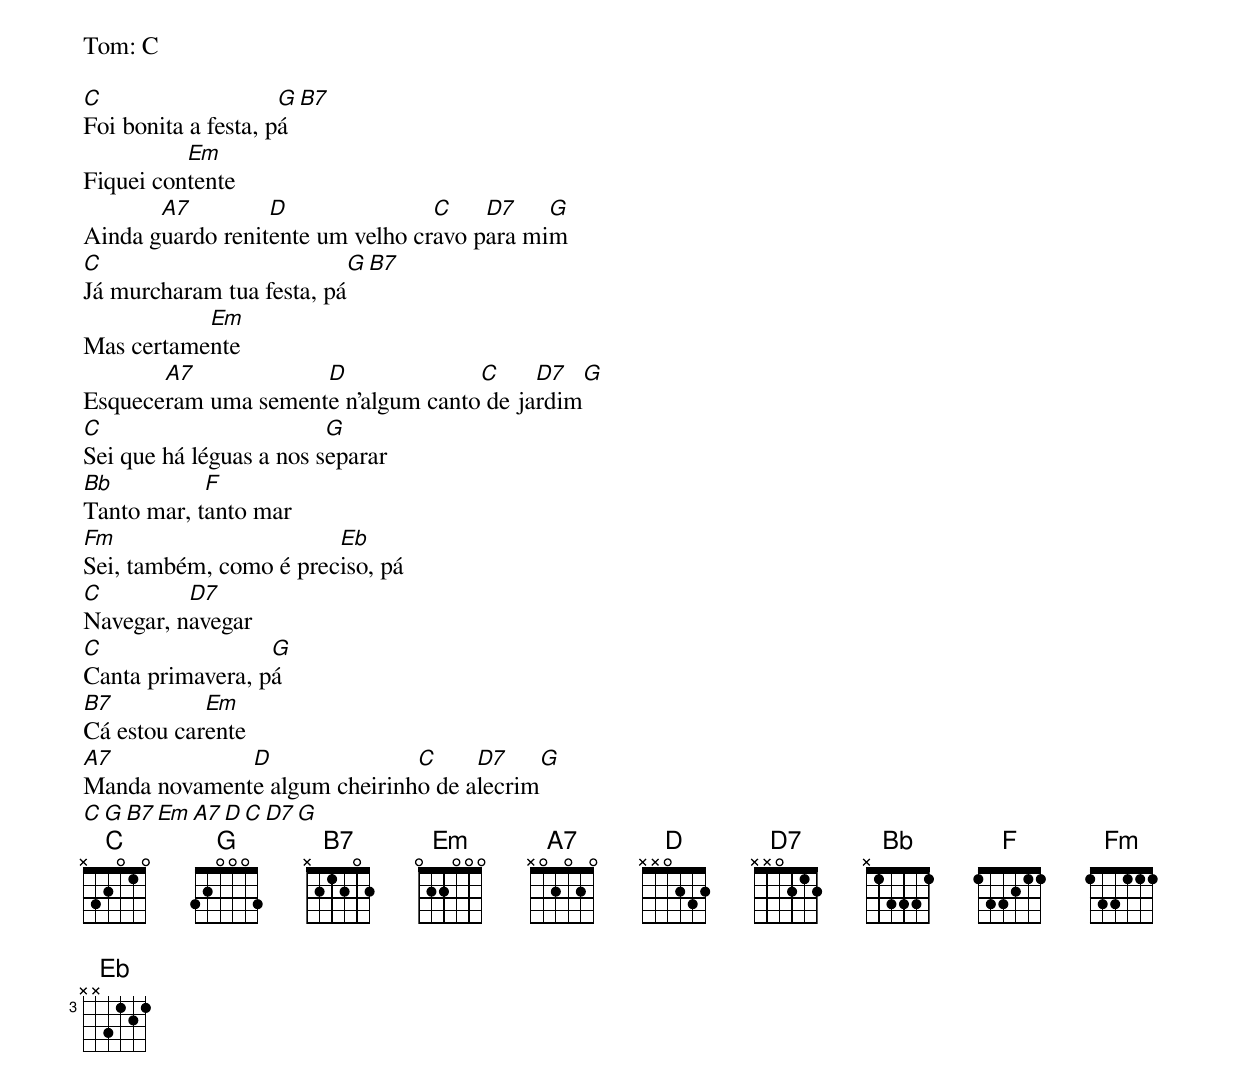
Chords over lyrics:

Tom: C

C                    G     B7
Foi bonita a festa, pá
          Em
Fiquei contente
       A7         D               C    D7    G
Ainda guardo renitente um velho cravo para mim
C                         G     B7
Já murcharam tua festa, pá
           Em
Mas certamente
       A7            D              C     D7    G
Esqueceram uma semente n'algum canto de jardim
C                        G
Sei que há léguas a nos separar
Bb          F
Tanto mar, tanto mar
Fm                      Eb
Sei, também, como é preciso, pá
C         D7
Navegar, navegar
C                 G
Canta primavera, pá
B7          Em
Cá estou carente
A7            D               C     D7    G
Manda novamente algum cheirinho de alecrim
C  G  B7   Em   A7   D   C D7   G
